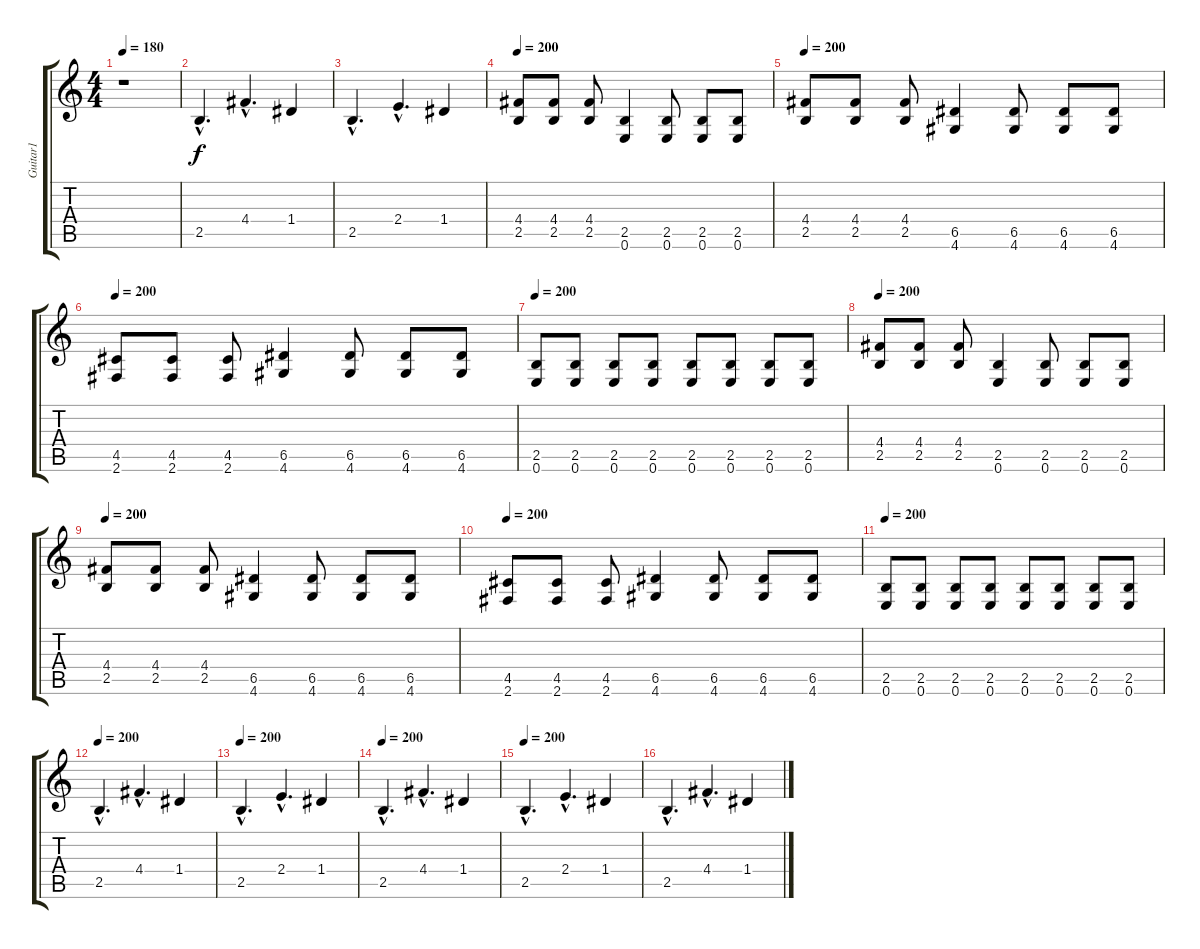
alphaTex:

\track ("Guitar1" "Guitar1") {instrument distortionguitar}
\staff {score tabs}
\tuning (E4 B3 G3 D3 A2 E2) {hide}
\ts (4 4)
\tempo 180
\clef g2
\ks c
r.1{dy f instrument distortionguitar} |
2.5{hac}.4{d} 4.4{hac}.4{d} 1.4.4 |
2.5{hac}.4{d} 2.4{hac}.4{d} 1.4.4 |
\tempo 200
(4.4 2.5).8 (4.4 2.5).8 (4.4 2.5).8 (2.5 0.6).4 (2.5 0.6).8 (2.5 0.6).8 (2.5 0.6).8 |
\tempo 200
(4.4 2.5).8 (4.4 2.5).8 (4.4 2.5).8 (6.5 4.6).4 (6.5 4.6).8 (6.5 4.6).8 (6.5 4.6).8 |
\tempo 200
(4.5 2.6).8 (4.5 2.6).8 (4.5 2.6).8 (6.5 4.6).4 (6.5 4.6).8 (6.5 4.6).8 (6.5 4.6).8 |
\tempo 200
(2.5 0.6).8 (2.5 0.6).8 (2.5 0.6).8 (2.5 0.6).8 (2.5 0.6).8 (2.5 0.6).8 (2.5 0.6).8 (2.5 0.6).8 |
\tempo 200
(4.4 2.5).8 (4.4 2.5).8 (4.4 2.5).8 (2.5 0.6).4 (2.5 0.6).8 (2.5 0.6).8 (2.5 0.6).8 |
\tempo 200
(4.4 2.5).8 (4.4 2.5).8 (4.4 2.5).8 (6.5 4.6).4 (6.5 4.6).8 (6.5 4.6).8 (6.5 4.6).8 |
\tempo 200
(4.5 2.6).8 (4.5 2.6).8 (4.5 2.6).8 (6.5 4.6).4 (6.5 4.6).8 (6.5 4.6).8 (6.5 4.6).8 |
\tempo 200
(2.5 0.6).8 (2.5 0.6).8 (2.5 0.6).8 (2.5 0.6).8 (2.5 0.6).8 (2.5 0.6).8 (2.5 0.6).8 (2.5 0.6).8 |
\tempo 200
2.5{hac}.4{d} 4.4{hac}.4{d} 1.4.4 |
\tempo 200
2.5{hac}.4{d} 2.4{hac}.4{d} 1.4.4 |
\tempo 200
2.5{hac}.4{d} 4.4{hac}.4{d} 1.4.4 |
\tempo 200
2.5{hac}.4{d} 2.4{hac}.4{d} 1.4.4 |
2.5{hac}.4{d} 4.4{hac}.4{d} 1.4.4
